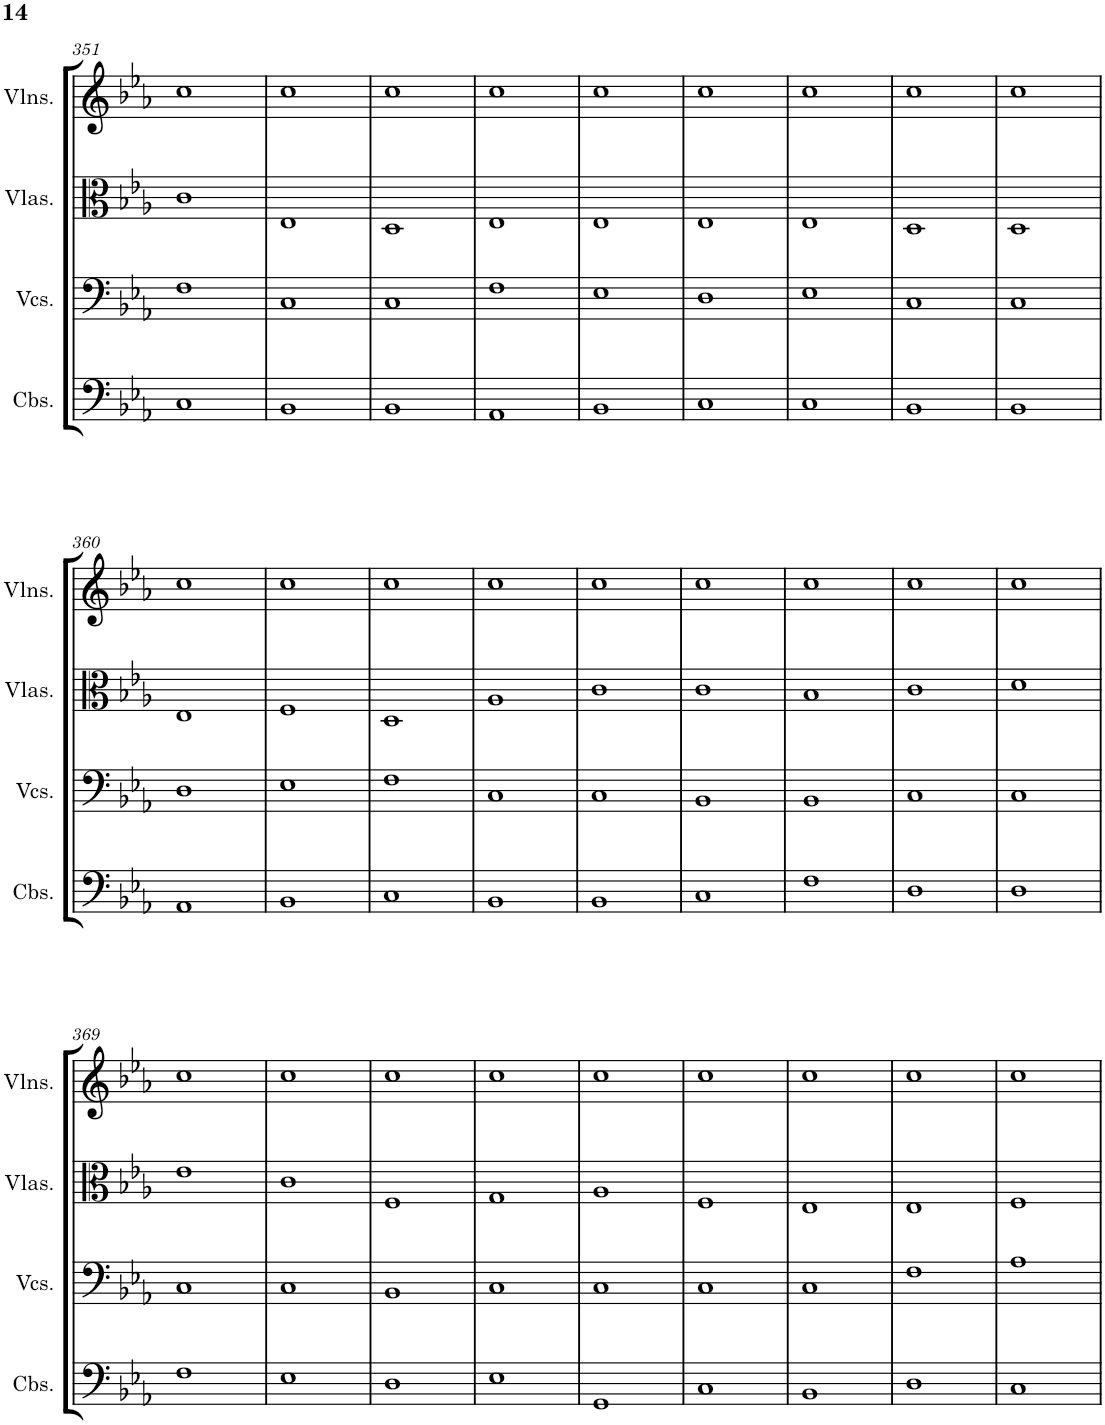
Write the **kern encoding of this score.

**kern	**kern	**kern	**kern
*part4	*part3	*part2	*part1
*staff4	*staff3	*staff2	*staff1
*I"Contrabasses	*I"Violoncellos	*I"Violas	*I"Violins
*I'Cbs.	*I'Vcs.	*I'Vlas.	*I'Vlns.
!!LO:PB:g=z
*clefF4	*clefF4	*clefC3	*clefG2
*Trd7c12	*	*	*
*k[b-e-a-]	*k[b-e-a-]	*k[b-e-a-]	*k[b-e-a-]
*M4/4	*M4/4	*M4/4	*M4/4
=351	=351	=351	=351
1C	1F	1c	1cc
=352	=352	=352	=352
1BB-	1C	1E-	1cc
=353	=353	=353	=353
1BB-	1C	1D	1cc
=354	=354	=354	=354
1AA-	1F	1E-	1cc
=355	=355	=355	=355
1BB-	1E-	1E-	1cc
=356	=356	=356	=356
1C	1D	1E-	1cc
=357	=357	=357	=357
1C	1E-	1E-	1cc
=358	=358	=358	=358
1BB-	1C	1D	1cc
=359	=359	=359	=359
1BB-	1C	1D	1cc
!!LO:LB:g=z
=360	=360	=360	=360
1AA-	1D	1E-	1cc
=361	=361	=361	=361
1BB-	1E-	1F	1cc
=362	=362	=362	=362
1C	1F	1D	1cc
=363	=363	=363	=363
1BB-	1C	1A-	1cc
=364	=364	=364	=364
1BB-	1C	1c	1cc
=365	=365	=365	=365
1C	1BB-	1c	1cc
=366	=366	=366	=366
1F	1BB-	1B-	1cc
=367	=367	=367	=367
1D	1C	1c	1cc
=368	=368	=368	=368
1D	1C	1d	1cc
!!LO:LB:g=z
=369	=369	=369	=369
1F	1C	1e-	1cc
=370	=370	=370	=370
1E-	1C	1c	1cc
=371	=371	=371	=371
1D	1BB-	1F	1cc
=372	=372	=372	=372
1E-	1C	1G	1cc
=373	=373	=373	=373
1GG	1C	1A-	1cc
=374	=374	=374	=374
1C	1C	1F	1cc
=375	=375	=375	=375
1BB-	1C	1E-	1cc
=376	=376	=376	=376
1D	1F	1E-	1cc
=377	=377	=377	=377
1C	1A-	1F	1cc
=	=	=	=
*-	*-	*-	*-
